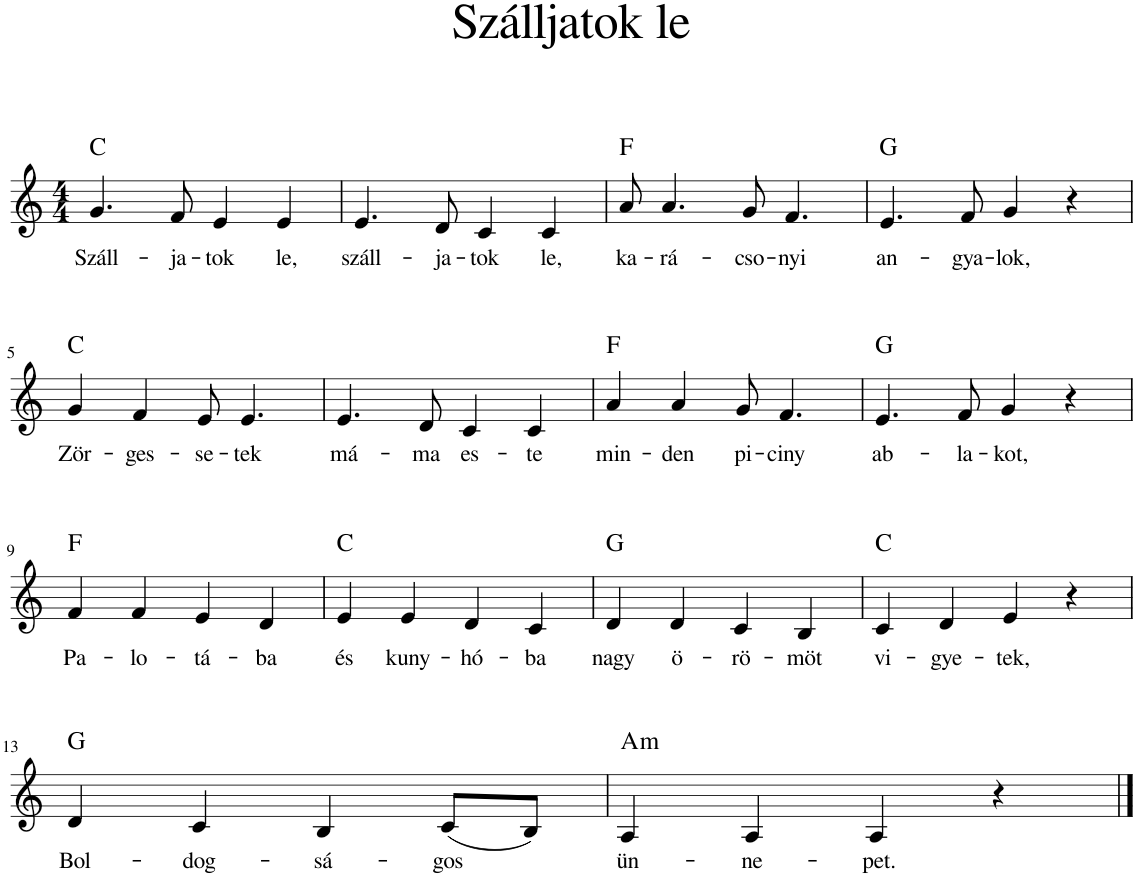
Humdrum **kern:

**kern	**text	**harte
*part1	*part1	*part1
*staff1	*staff1	*
*I"Voice	*	*
*clefG2	*	*
*k[]	*	*
*M4/4	*	*
=1	=1	=1
!	!LO:LY:b	!
4.g/	Száll-	C:maj
!	!LO:LY:b	!
8f/	-ja-	.
!	!LO:LY:b	!
4e/	-tok	.
!	!LO:LY:b	!
4e/	le,	.
=2	=2	=2
!	!LO:LY:b	!
4.e/	száll-	.
!	!LO:LY:b	!
8d/	-ja-	.
!	!LO:LY:b	!
4c/	-tok	.
!	!LO:LY:b	!
4c/	le,	.
=3	=3	=3
!	!LO:LY:b	!
8a/	ka-	F:maj
!	!LO:LY:b	!
4.a/	-rá-	.
!	!LO:LY:b	!
8g/	-cso-	.
!	!LO:LY:b	!
4.f/	-nyi	.
=4	=4	=4
!	!LO:LY:b	!
4.e/	an-	G:maj
!	!LO:LY:b	!
8f/	-gya-	.
!	!LO:LY:b	!
4g/	-lok,	.
4r	.	.
!!LO:LB:g=z
=5	=5	=5
!	!LO:LY:b	!
4g/	Zör-	C:maj
!	!LO:LY:b	!
4f/	-ges-	.
!	!LO:LY:b	!
8e/	-se-	.
!	!LO:LY:b	!
4.e/	-tek	.
=6	=6	=6
!	!LO:LY:b	!
4.e/	má-	.
!	!LO:LY:b	!
8d/	-ma	.
!	!LO:LY:b	!
4c/	es-	.
!	!LO:LY:b	!
4c/	-te	.
=7	=7	=7
!	!LO:LY:b	!
4a/	min-	F:maj
!	!LO:LY:b	!
4a/	-den	.
!	!LO:LY:b	!
8g/	pi-	.
!	!LO:LY:b	!
4.f/	-ciny	.
=8	=8	=8
!	!LO:LY:b	!
4.e/	ab-	G:maj
!	!LO:LY:b	!
8f/	-la-	.
!	!LO:LY:b	!
4g/	-kot,	.
4r	.	.
!!LO:LB:g=z
=9	=9	=9
!	!LO:LY:b	!
4f/	Pa-	F:maj
!	!LO:LY:b	!
4f/	-lo-	.
!	!LO:LY:b	!
4e/	-tá-	.
!	!LO:LY:b	!
4d/	-ba	.
=10	=10	=10
!	!LO:LY:b	!
4e/	és	C:maj
!	!LO:LY:b	!
4e/	kuny-	.
!	!LO:LY:b	!
4d/	-hó-	.
!	!LO:LY:b	!
4c/	-ba	.
=11	=11	=11
!	!LO:LY:b	!
4d/	nagy	G:maj
!	!LO:LY:b	!
4d/	ö-	.
!	!LO:LY:b	!
4c/	-rö-	.
!	!LO:LY:b	!
4B/	-möt	.
=12	=12	=12
!	!LO:LY:b	!
4c/	vi-	C:maj
!	!LO:LY:b	!
4d/	-gye-	.
!	!LO:LY:b	!
4e/	-tek,	.
4r	.	.
!!LO:LB:g=z
=13	=13	=13
!	!LO:LY:b	!
4d/	Bol-	G:maj
!	!LO:LY:b	!
4c/	-dog-	.
!	!LO:LY:b	!
4B/	-sá-	.
!	!LO:LY:b	!
(8c/L	-gos	.
8B/J)	.	.
=14	=14	=14
!	!LO:LY:b	!LO:H:kt=m
4A/	ün-	A:min
!	!LO:LY:b	!
4A/	-ne-	.
!	!LO:LY:b	!
4A/	-pet.	.
4r	.	.
==	==	==
*-	*-	*-
